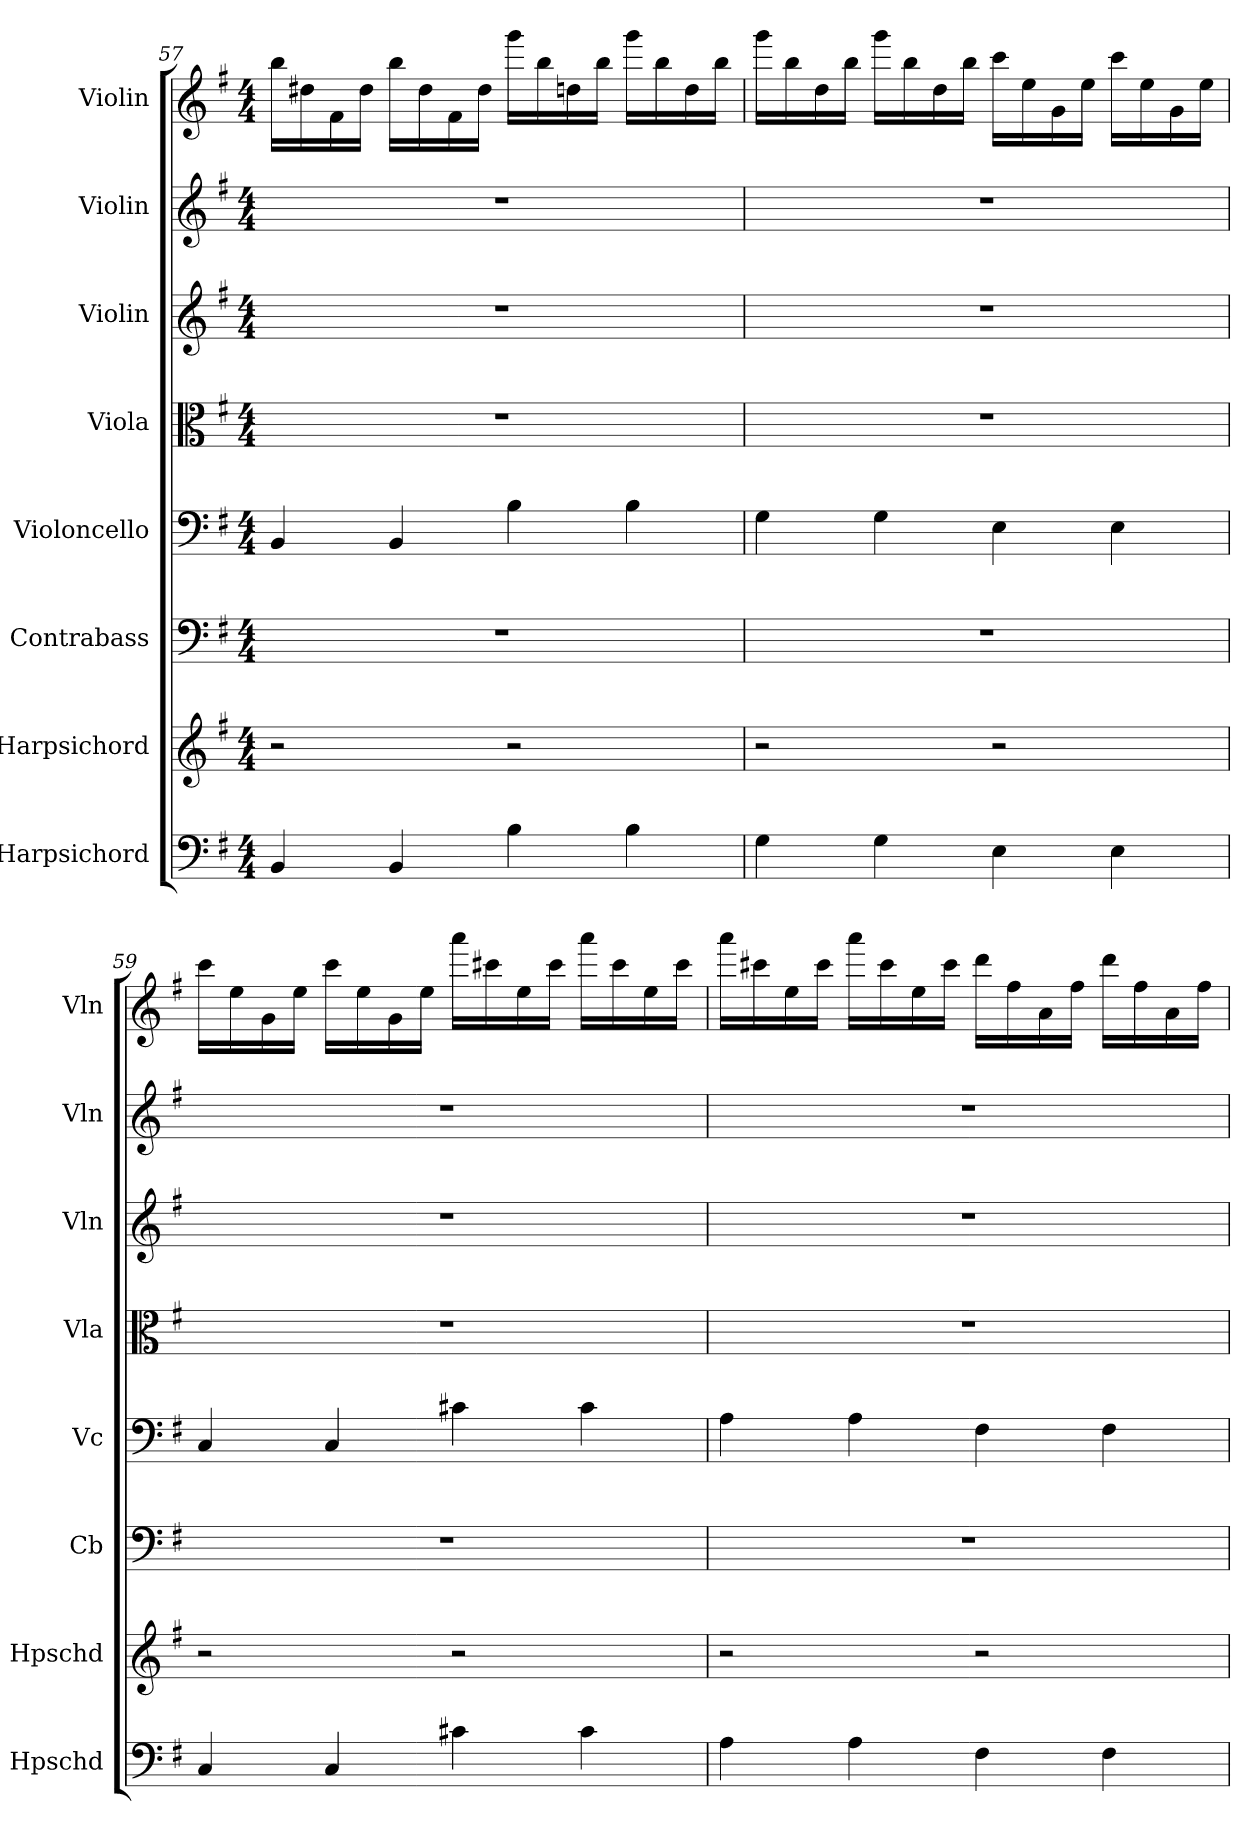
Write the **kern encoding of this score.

**kern	**kern	**kern	**kern	**kern	**kern	**kern	**kern
*part8	*part7	*part6	*part5	*part4	*part3	*part2	*part1
*staff8	*staff7	*staff6	*staff5	*staff4	*staff3	*staff2	*staff1
*I"Harpsichord	*I"Harpsichord	*I"Contrabass	*I"Violoncello	*I"Viola	*I"Violin	*I"Violin	*I"Violin
*I'Hpschd	*I'Hpschd	*I'Cb	*I'Vc	*I'Vla	*I'Vln	*I'Vln	*I'Vln
*clefF4	*clefG2	*clefF4	*clefF4	*clefC3	*clefG2	*clefG2	*clefG2
*k[f#]	*k[f#]	*k[f#]	*k[f#]	*k[f#]	*k[f#]	*k[f#]	*k[f#]
*M4/4	*M4/4	*M4/4	*M4/4	*M4/4	*M4/4	*M4/4	*M4/4
=57	=57	=57	=57	=57	=57	=57	=57
4BB/	2r	1r	4BB/	1r	1r	1r	16bb\LL
.	.	.	.	.	.	.	16dd#X\
.	.	.	.	.	.	.	16f#\
.	.	.	.	.	.	.	16dd#\JJ
4BB/	.	.	4BB/	.	.	.	16bb\LL
.	.	.	.	.	.	.	16dd#\
.	.	.	.	.	.	.	16f#\
.	.	.	.	.	.	.	16dd#\JJ
4B\	2r	.	4B\	.	.	.	16ggg\LL
.	.	.	.	.	.	.	16bb\
.	.	.	.	.	.	.	16ddn\
.	.	.	.	.	.	.	16bb\JJ
4B\	.	.	4B\	.	.	.	16ggg\LL
.	.	.	.	.	.	.	16bb\
.	.	.	.	.	.	.	16dd\
.	.	.	.	.	.	.	16bb\JJ
=58	=58	=58	=58	=58	=58	=58	=58
4G\	2r	1r	4G\	1r	1r	1r	16ggg\LL
.	.	.	.	.	.	.	16bb\
.	.	.	.	.	.	.	16dd\
.	.	.	.	.	.	.	16bb\JJ
4G\	.	.	4G\	.	.	.	16ggg\LL
.	.	.	.	.	.	.	16bb\
.	.	.	.	.	.	.	16dd\
.	.	.	.	.	.	.	16bb\JJ
4E\	2r	.	4E\	.	.	.	16ccc\LL
.	.	.	.	.	.	.	16ee\
.	.	.	.	.	.	.	16g\
.	.	.	.	.	.	.	16ee\JJ
4E\	.	.	4E\	.	.	.	16ccc\LL
.	.	.	.	.	.	.	16ee\
.	.	.	.	.	.	.	16g\
.	.	.	.	.	.	.	16ee\JJ
=59	=59	=59	=59	=59	=59	=59	=59
4C/	2r	1r	4C/	1r	1r	1r	16ccc\LL
.	.	.	.	.	.	.	16ee\
.	.	.	.	.	.	.	16g\
.	.	.	.	.	.	.	16ee\JJ
4C/	.	.	4C/	.	.	.	16ccc\LL
.	.	.	.	.	.	.	16ee\
.	.	.	.	.	.	.	16g\
.	.	.	.	.	.	.	16ee\JJ
4c#X\	2r	.	4c#X\	.	.	.	16aaa\LL
.	.	.	.	.	.	.	16ccc#X\
.	.	.	.	.	.	.	16ee\
.	.	.	.	.	.	.	16ccc#\JJ
4c#\	.	.	4c#\	.	.	.	16aaa\LL
.	.	.	.	.	.	.	16ccc#\
.	.	.	.	.	.	.	16ee\
.	.	.	.	.	.	.	16ccc#\JJ
=60	=60	=60	=60	=60	=60	=60	=60
4A\	2r	1r	4A\	1r	1r	1r	16aaa\LL
.	.	.	.	.	.	.	16ccc#X\
.	.	.	.	.	.	.	16ee\
.	.	.	.	.	.	.	16ccc#\JJ
4A\	.	.	4A\	.	.	.	16aaa\LL
.	.	.	.	.	.	.	16ccc#\
.	.	.	.	.	.	.	16ee\
.	.	.	.	.	.	.	16ccc#\JJ
4F#\	2r	.	4F#\	.	.	.	16ddd\LL
.	.	.	.	.	.	.	16ff#\
.	.	.	.	.	.	.	16a\
.	.	.	.	.	.	.	16ff#\JJ
4F#\	.	.	4F#\	.	.	.	16ddd\LL
.	.	.	.	.	.	.	16ff#\
.	.	.	.	.	.	.	16a\
.	.	.	.	.	.	.	16ff#\JJ
=	=	=	=	=	=	=	=
*-	*-	*-	*-	*-	*-	*-	*-
